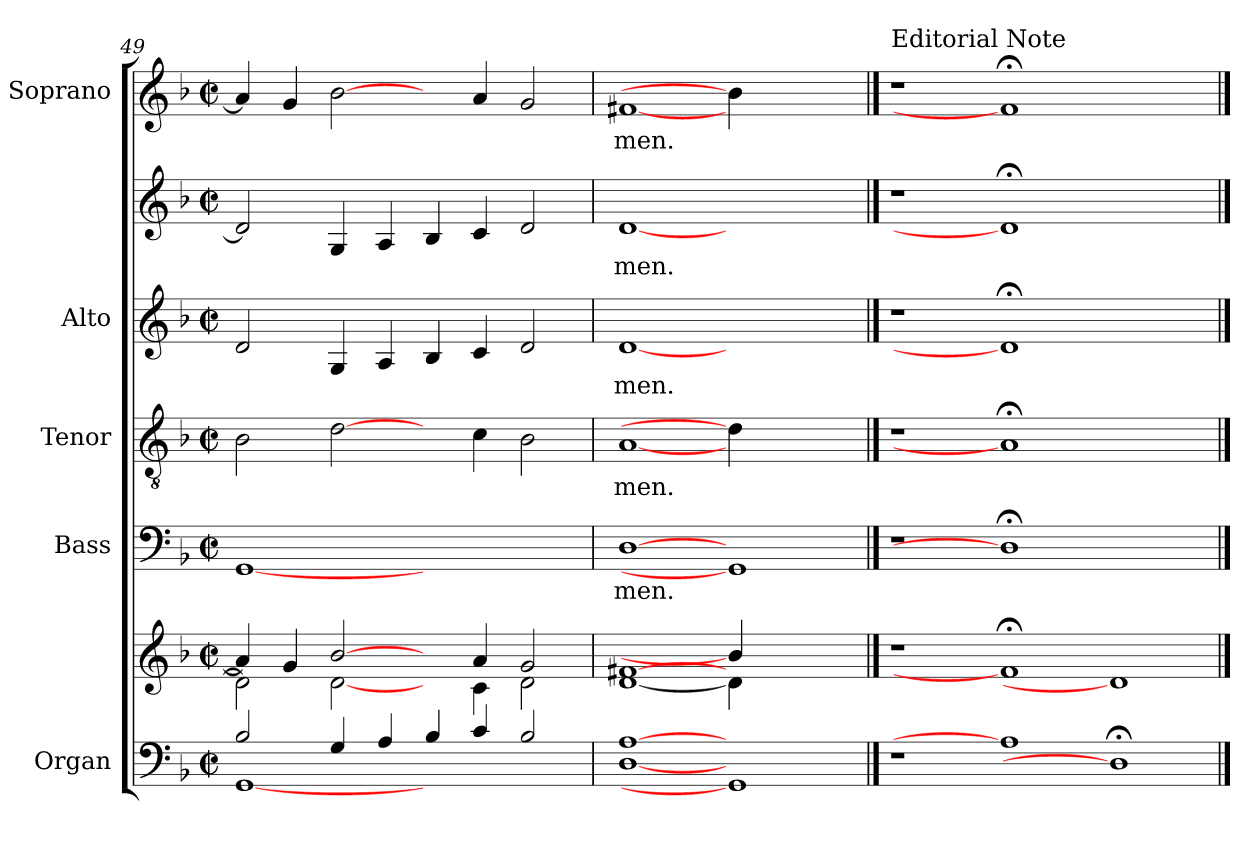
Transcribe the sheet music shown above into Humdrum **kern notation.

**kern	**kern	**kern	**text	**kern	**text	**kern	**text	**kern	**text	**kern	**text
*part5	*part5	*part4	*part4	*part3	*part3	*part2	*part2	*part2	*part2	*part1	*part1
*staff7	*staff6	*staff5	*staff5	*staff4	*staff4	*staff3	*staff3	*staff2	*staff2	*staff1	*staff1
*I"Organ	*	*I"Bass	*	*I"Tenor	*	*I"Alto	*	*	*	*I"Soprano	*
*I'Org.	*	*I'B.	*	*I'T.	*	*I'A.	*	*	*	*I'S.	*
*clefF4	*clefG2	*clefF4	*	*clefGv2	*	*clefG2	*	*clefG2	*	*clefG2	*
*	*	*	*	*ITrd7c12	*	*	*	*	*	*	*
*k[b-]	*k[b-]	*k[b-]	*	*k[b-]	*	*k[b-]	*	*k[b-]	*	*k[b-]	*
*F:	*F:	*F:	*	*F:	*	*F:	*	*F:	*	*F:	*
*M2/2	*M2/2	*M2/2	*	*M2/2	*	*M2/2	*	*M2/2	*	*M2/2	*
*met(c|)	*met(c|)	*met(c|)	*	*met(c|)	*	*met(c|)	*	*met(c|)	*	*met(c|)	*
=49	=49	=49	=49	=49	=49	=49	=49	=49	=49	=49	=49
*^	*^	*	*	*	*	*	*	*	*	*	*
2B-i/	[1GGi	4ai/]	2di\]	[1GGi	.	2BB-i\	.	2di/	.	2di/]	.	4ai/]	.
.	.	4gi/	.	.	.	.	.	.	.	.	.	4gi/	.
4Gi/	.	[2b-i/	[2di\	.	.	[2Di\	.	4Gi/	.	4Gi/	.	[2b-i\	.
4Ai/	.	.	.	.	.	.	.	4Ai/	.	4Ai/	.	.	.
4B-i/	1ryy	4ryy	4ryy	1ryy	.	4ryy	.	4B-i/	.	4B-i/	.	4ryy	.
4ci/	.	4ai/	4ci\	.	.	4Ci\	.	4ci/	.	4ci/	.	4ai/	.
2B-i/	.	2gi/	2di\	.	.	2BB-i\	.	2di/	.	2di/	.	2gi/	.
=50	=50	=50	=50	=50	=50	=50	=50	=50	=50	=50	=50	=50	=50
!	!	!	!	!	!LO:LY:b:color=#000000	!	!	!	!	!	!	!	!
!	!	!	!	!	!	!	!LO:LY:b:color=#000000	!	!	!	!	!	!
!	!	!	!	!	!	!	!	!	!LO:LY:b:color=#000000	!	!	!	!
!	!	!	!	!	!	!	!	!	!	!	!LO:LY:b:color=#000000	!	!
!	!	!	!	!	!	!	!	!	!	!	!	!	!LO:LY:b:color=#000000
[1Ai	[1Di	[1f#Xi	[1di	[1Di	-men.	[1AAi	-men.	[1di	-men.	[1di	-men.	[1f#Xi	-men.
1ryy	1GGi]	4b-i/]	4di\]	1GGi]	.	4Di\]	.	1ryy	.	1ryy	.	4b-i\]	.
.	.	2.ryy	2.ryy	.	.	2.ryy	.	.	.	.	.	2.ryy	.
*v	*v	*	*	*	*	*	*	*	*	*	*	*	*
*	*v	*v	*	*	*	*	*	*	*	*	*	*
!!LO:LB:g=z
==51	==51	==51	==51	==51	==51	==51	==51	==51	==51	==51	==51
*	*	*	*	*	*	*	*	*	*	*stria0	*
*	*^	*	*	*	*	*	*	*	*	*	*
!	!	!	!	!	!	!	!	!	!	!	!LO:TX:a:t=Editorial Note	!
*	*v	*v	*	*	*	*	*	*	*	*	*	*
1r	1r	1r	.	1r	.	1r	.	1r	.	1r	.
1Ai]	1f#;i]	1D;i]	.	1AA;i]	.	1d;i]	.	1d;i]	.	1f#;i]	.
1D;i]	1di]	1ryy	.	1ryy	.	1ryy	.	1ryy	.	1ryy	.
==	==	==	==	==	==	==	==	==	==	==	==
*-	*-	*-	*-	*-	*-	*-	*-	*-	*-	*-	*-
